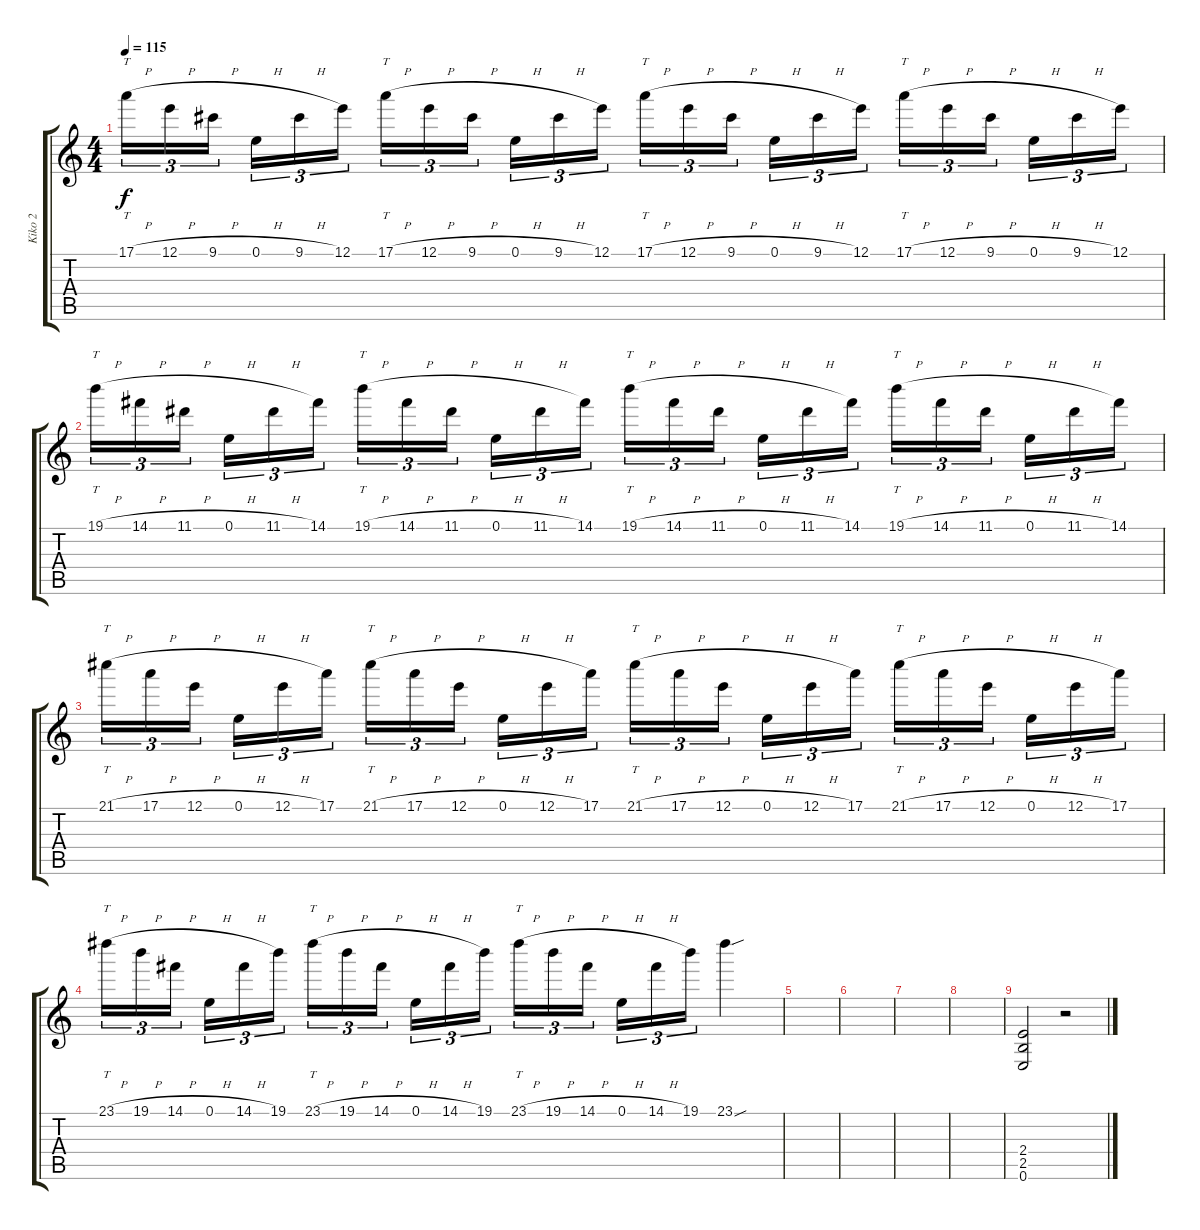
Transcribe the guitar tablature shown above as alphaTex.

\track ("Kiko 2" "Kiko 2") {instrument overdrivenguitar}
\staff {score tabs}
\tuning (E4 B3 G3 D3 A2 E2) {hide}
\ts (4 4)
\tempo 115
\clef g2
\ks c
17.1{h}.16{tt tu (3 2) dy f} 12.1{h}.16{tu (3 2)} 9.1{h}.16{tu (3 2) beam splitsecondary} 0.1{h}.16{tu (3 2)} 9.1{h}.16{tu (3 2)} 12.1.16{tu (3 2)} 17.1{h}.16{tt tu (3 2)} 12.1{h}.16{tu (3 2)} 9.1{h}.16{tu (3 2) beam splitsecondary} 0.1{h}.16{tu (3 2)} 9.1{h}.16{tu (3 2)} 12.1.16{tu (3 2)} 17.1{h}.16{tt tu (3 2)} 12.1{h}.16{tu (3 2)} 9.1{h}.16{tu (3 2) beam splitsecondary} 0.1{h}.16{tu (3 2)} 9.1{h}.16{tu (3 2)} 12.1.16{tu (3 2)} 17.1{h}.16{tt tu (3 2)} 12.1{h}.16{tu (3 2)} 9.1{h}.16{tu (3 2) beam splitsecondary} 0.1{h}.16{tu (3 2)} 9.1{h}.16{tu (3 2)} 12.1.16{tu (3 2)} |
19.1{h}.16{tt tu (3 2)} 14.1{h}.16{tu (3 2)} 11.1{h}.16{tu (3 2) beam splitsecondary} 0.1{h}.16{tu (3 2)} 11.1{h}.16{tu (3 2)} 14.1.16{tu (3 2)} 19.1{h}.16{tt tu (3 2)} 14.1{h}.16{tu (3 2)} 11.1{h}.16{tu (3 2) beam splitsecondary} 0.1{h}.16{tu (3 2)} 11.1{h}.16{tu (3 2)} 14.1.16{tu (3 2)} 19.1{h}.16{tt tu (3 2)} 14.1{h}.16{tu (3 2)} 11.1{h}.16{tu (3 2) beam splitsecondary} 0.1{h}.16{tu (3 2)} 11.1{h}.16{tu (3 2)} 14.1.16{tu (3 2)} 19.1{h}.16{tt tu (3 2)} 14.1{h}.16{tu (3 2)} 11.1{h}.16{tu (3 2) beam splitsecondary} 0.1{h}.16{tu (3 2)} 11.1{h}.16{tu (3 2)} 14.1.16{tu (3 2)} |
21.1{h}.16{tt tu (3 2)} 17.1{h}.16{tu (3 2)} 12.1{h}.16{tu (3 2) beam splitsecondary} 0.1{h}.16{tu (3 2)} 12.1{h}.16{tu (3 2)} 17.1.16{tu (3 2)} 21.1{h}.16{tt tu (3 2)} 17.1{h}.16{tu (3 2)} 12.1{h}.16{tu (3 2) beam splitsecondary} 0.1{h}.16{tu (3 2)} 12.1{h}.16{tu (3 2)} 17.1.16{tu (3 2)} 21.1{h}.16{tt tu (3 2)} 17.1{h}.16{tu (3 2)} 12.1{h}.16{tu (3 2) beam splitsecondary} 0.1{h}.16{tu (3 2)} 12.1{h}.16{tu (3 2)} 17.1.16{tu (3 2)} 21.1{h}.16{tt tu (3 2)} 17.1{h}.16{tu (3 2)} 12.1{h}.16{tu (3 2) beam splitsecondary} 0.1{h}.16{tu (3 2)} 12.1{h}.16{tu (3 2)} 17.1.16{tu (3 2)} |
23.1{h}.16{tt tu (3 2)} 19.1{h}.16{tu (3 2)} 14.1{h}.16{tu (3 2) beam splitsecondary} 0.1{h}.16{tu (3 2)} 14.1{h}.16{tu (3 2)} 19.1.16{tu (3 2)} 23.1{h}.16{tt tu (3 2)} 19.1{h}.16{tu (3 2)} 14.1{h}.16{tu (3 2) beam splitsecondary} 0.1{h}.16{tu (3 2)} 14.1{h}.16{tu (3 2)} 19.1.16{tu (3 2)} 23.1{h}.16{tt tu (3 2)} 19.1{h}.16{tu (3 2)} 14.1{h}.16{tu (3 2) beam splitsecondary} 0.1{h}.16{tu (3 2)} 14.1{h}.16{tu (3 2)} 19.1.16{tu (3 2)} 23.1{sou}.4 |
|
|
|
|
(2.4 2.5 0.6).2 r.2
